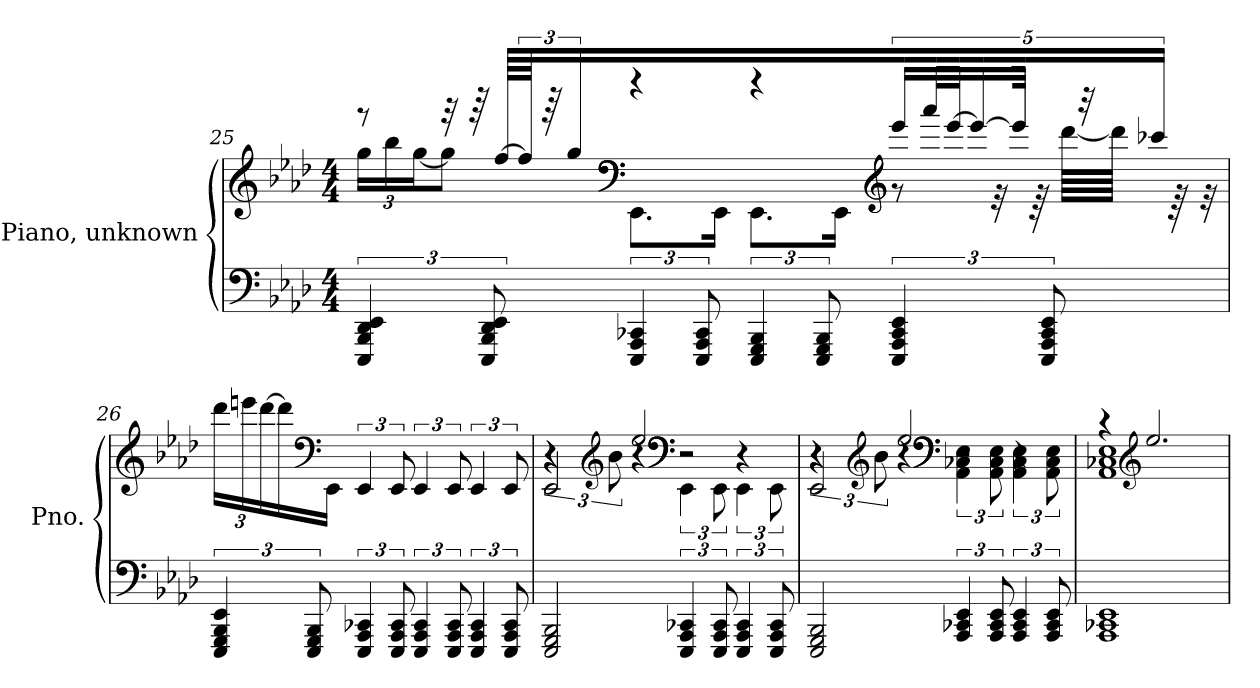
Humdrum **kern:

**kern	**kern
*part1	*part1
*staff2	*staff1
*I"Piano, unknown	*
*I'Pno.	*
!!LO:LB:g=z
*clefF4	*clefG2
*k[b-e-a-d-]	*k[b-e-a-d-]
*M4/4	*M4/4
=25	=25
*	*^
*	*	*Xbrackettup
6EEE-/ 6BBB-/ 6DD-/ 6EE-/	8r	24gg\LL
.	.	24bb-\
.	.	[24gg\J
.	32r	8gg\J]
.	64r	.
12EEE-/ 12BBB-/ 12DD-/ 12EE-/	.	.
.	[64ff/LLLL	.
*	*brackettup	*
.	96ff/JJJJ]	.
.	96r	.
.	24gg/	.
*	*clefF4	*
6EEE-/ 6AAA-/ 6CC-X/	4r	8.EE-\L
12EEE-/ 12AAA-/ 12CC-/	.	.
.	.	16EE-\Jk
6EEE-/ 6GGG/ 6BBB-/	4r	8.EE-\L
12EEE-/ 12GGG/ 12BBB-/	.	.
.	.	16EE-\Jk
*	*clefG2	*
6EEE-/ 6AAA-/ 6CC-/ 6EE-/	20eee-/LL	8r
.	40aaa-/L	.
.	[40eee-/J	.
.	20eee-/_	.
.	.	32r
.	40eee-/JJk]	.
.	.	64r
12EEE-/ 12AAA-/ 12CC-/ 12EE-/	.	.
.	.	[64ddd-\LLLL
.	40r	.
.	.	64ddd-\JJJJ]
.	20ccc-X/	.
.	.	64r
.	.	32r
*	*v	*v
!!LO:LB:g=z
=26	=26
*	*Xbrackettup
6EEE-/ 6GGG/ 6BBB-/ 6EE-/	24ddd-\LL
.	24eeen\
.	[24ddd-\
.	16ddd-\]
12EEE-/ 12GGG/ 12BBB-/	.
*	*clefF4
.	16EE-\JJ
*	*brackettup
6EEE-/ 6AAA-/ 6CC-X/	6EE-/
12EEE-/ 12AAA-/ 12CC-/	12EE-/
6EEE-/ 6AAA-/ 6CC-/	6EE-/
12EEE-/ 12AAA-/ 12CC-/	12EE-/
6EEE-/ 6AAA-/ 6CC-/	6EE-/
12EEE-/ 12AAA-/ 12CC-/	12EE-/
=27	=27
*	*^
*	*	*^
2EEE-/ 2GGG/ 2BBB-/	4r	6r	2EE-/
*	*clefG2	*	*
.	.	12b-\	.
.	2ee-/	4r	.
*	*clefF4	*	*
6EEE-/ 6AAA-/ 6CC-X/	.	6EE-\	2r
12EEE-/ 12AAA-/ 12CC-/	.	12EE-\	.
6EEE-/ 6AAA-/ 6CC-/	4r	6EE-\	.
12EEE-/ 12AAA-/ 12CC-/	.	12EE-\	.
!!LO:LB:g=z	!!	!!
=28	=28	=28	=28
2EEE-/ 2GGG/ 2BBB-/	4r	6r	2EE-/
*	*clefG2	*	*
.	.	12b-\	.
.	2ee-/	4r	.
*	*clefF4	*	*
6AAA-/ 6CC-X/ 6EE-/	.	6AA-\ 6C-X\ 6E-\	2r
12AAA-/ 12CC-/ 12EE-/	.	12AA-\ 12C-\ 12E-\	.
6AAA-/ 6CC-/ 6EE-/	4r	6AA-\ 6C-\ 6E-\	.
12AAA-/ 12CC-/ 12EE-/	.	12AA-\ 12C-\ 12E-\	.
*	*	*v	*v
=29	=29	=29
1AAA- 1CC-X 1EE-	4r	1AA- 1C-X 1E-
*	*clefG2	*
.	2.ee-/	.
*	*v	*v
=	=
*-	*-
